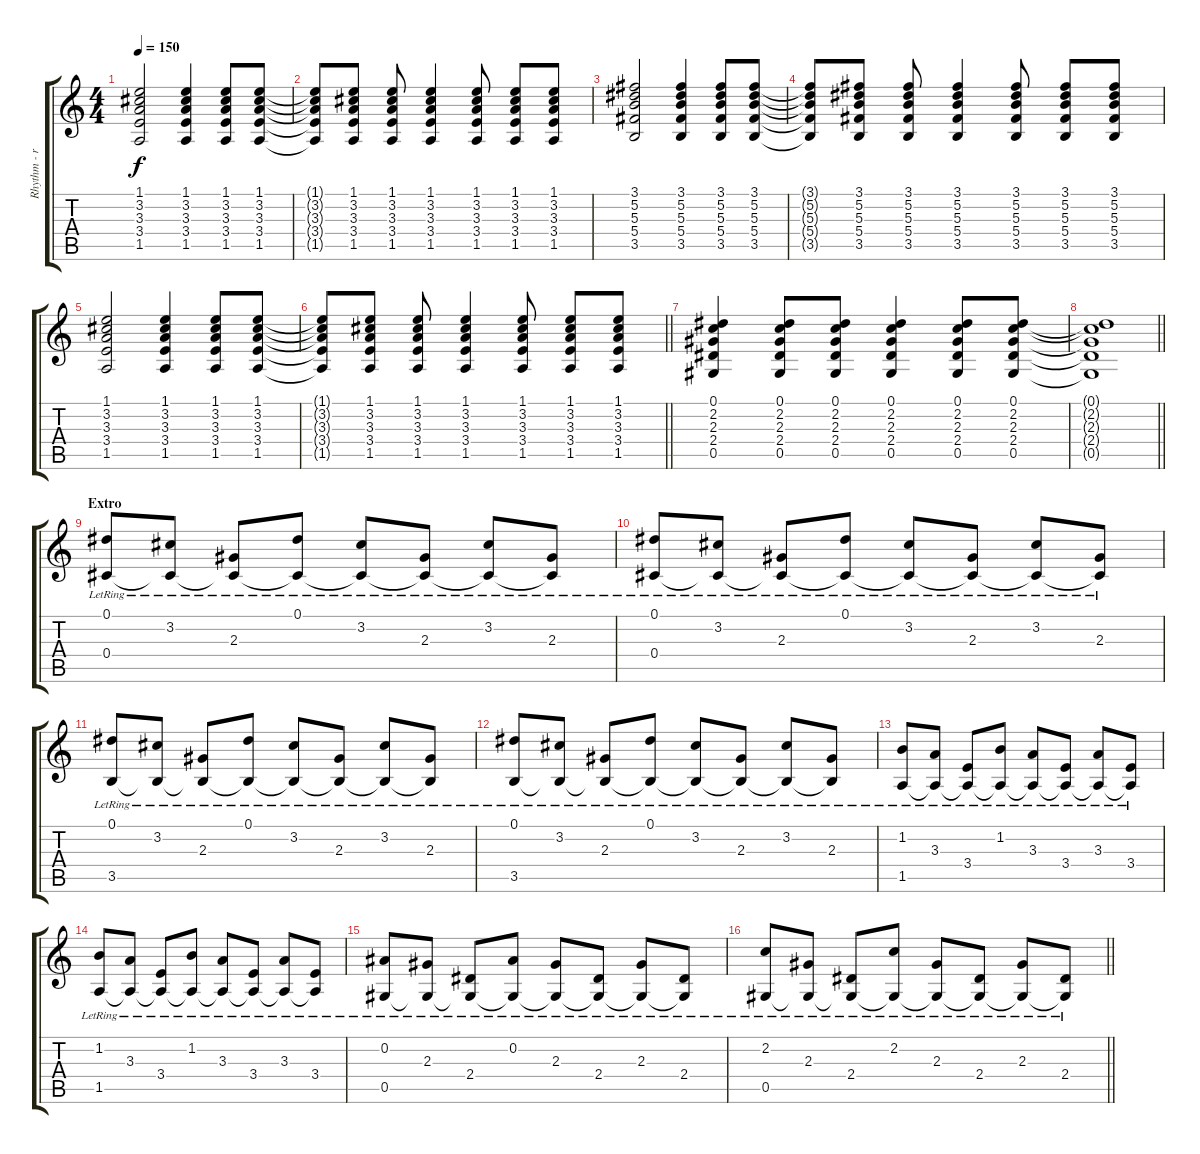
\track ("Rhythm - right" "Rhythm - r") {instrument acousticguitarsteel}
\staff {score tabs}
\tuning (Eb4 Bb3 Gb3 Db3 Ab2 Eb2) {hide}
\ts (4 4)
\tempo 150
\clef g2
\ks c
(1.1 3.2 3.3 3.4 1.5).2{dy f} (1.1 3.2 3.3 3.4 1.5).4 (1.1 3.2 3.3 3.4 1.5).8 (1.1 3.2 3.3 3.4 1.5).8 |
(1.1{t} 3.2{t} 3.3{t} 3.4{t} 1.5{t}).8 (1.1 3.2 3.3 3.4 1.5).8 (1.1 3.2 3.3 3.4 1.5).8 (1.1 3.2 3.3 3.4 1.5).4 (1.1 3.2 3.3 3.4 1.5).8 (1.1 3.2 3.3 3.4 1.5).8 (1.1 3.2 3.3 3.4 1.5).8 |
(3.1 5.2 5.3 5.4 3.5).2 (3.1 5.2 5.3 5.4 3.5).4 (3.1 5.2 5.3 5.4 3.5).8 (3.1 5.2 5.3 5.4 3.5).8 |
(3.1{t} 5.2{t} 5.3{t} 5.4{t} 3.5{t}).8 (3.1 5.2 5.3 5.4 3.5).8 (3.1 5.2 5.3 5.4 3.5).8 (3.1 5.2 5.3 5.4 3.5).4 (3.1 5.2 5.3 5.4 3.5).8 (3.1 5.2 5.3 5.4 3.5).8 (3.1 5.2 5.3 5.4 3.5).8 |
(1.1 3.2 3.3 3.4 1.5).2 (1.1 3.2 3.3 3.4 1.5).4 (1.1 3.2 3.3 3.4 1.5).8 (1.1 3.2 3.3 3.4 1.5).8 |
\barLineRight lightlight
(1.1{t} 3.2{t} 3.3{t} 3.4{t} 1.5{t}).8 (1.1 3.2 3.3 3.4 1.5).8 (1.1 3.2 3.3 3.4 1.5).8 (1.1 3.2 3.3 3.4 1.5).4 (1.1 3.2 3.3 3.4 1.5).8 (1.1 3.2 3.3 3.4 1.5).8 (1.1 3.2 3.3 3.4 1.5).8 |
(0.1 2.2 2.3 2.4 0.5).4 (0.1 2.2 2.3 2.4 0.5).8 (0.1 2.2 2.3 2.4 0.5).8 (0.1 2.2 2.3 2.4 0.5).4 (0.1 2.2 2.3 2.4 0.5).8 (0.1 2.2 2.3 2.4 0.5).8 |
\barLineRight lightlight
(0.1{t} 2.2{t} 2.3{t} 2.4{t} 0.5{t}).1 |
\section ("" "Extro")
(0.1{lr} 0.4{lr}).8{volume 8} (3.2{lr} 0.4{lr t}).8 (2.3{lr} 0.4{lr t}).8 (0.1{lr} 0.4{lr t}).8 (3.2{lr} 0.4{lr t}).8 (2.3{lr} 0.4{lr t}).8 (3.2{lr} 0.4{lr t}).8 (2.3{lr} 0.4{lr t}).8 |
(0.1{lr} 0.4{lr}).8 (3.2{lr} 0.4{lr t}).8 (2.3{lr} 0.4{lr t}).8 (0.1{lr} 0.4{lr t}).8 (3.2{lr} 0.4{lr t}).8 (2.3{lr} 0.4{lr t}).8 (3.2{lr} 0.4{lr t}).8 (2.3{lr} 0.4{lr t}).8 |
(0.1{lr} 3.5{lr}).8 (3.2{lr} 3.5{lr t}).8 (2.3{lr} 3.5{lr t}).8 (0.1{lr} 3.5{lr t}).8 (3.2{lr} 3.5{lr t}).8 (2.3{lr} 3.5{lr t}).8 (3.2{lr} 3.5{lr t}).8 (2.3{lr} 3.5{lr t}).8 |
(0.1{lr} 3.5{lr}).8 (3.2{lr} 3.5{lr t}).8 (2.3{lr} 3.5{lr t}).8 (0.1{lr} 3.5{lr t}).8 (3.2{lr} 3.5{lr t}).8 (2.3{lr} 3.5{lr t}).8 (3.2{lr} 3.5{lr t}).8 (2.3{lr} 3.5{lr t}).8 |
(1.2{lr} 1.5{lr}).8 (3.3{lr} 1.5{lr t}).8 (3.4{lr} 1.5{lr t}).8 (1.2{lr} 1.5{lr t}).8 (3.3{lr} 1.5{lr t}).8 (3.4{lr} 1.5{lr t}).8 (3.3{lr} 1.5{lr t}).8 (3.4{lr} 1.5{lr t}).8 |
(1.2{lr} 1.5{lr}).8 (3.3{lr} 1.5{lr t}).8 (3.4{lr} 1.5{lr t}).8 (1.2{lr} 1.5{lr t}).8 (3.3{lr} 1.5{lr t}).8 (3.4{lr} 1.5{lr t}).8 (3.3{lr} 1.5{lr t}).8 (3.4{lr} 1.5{lr t}).8 |
(0.2{lr} 0.5{lr}).8 (2.3{lr} 0.5{lr t}).8 (2.4{lr} 0.5{lr t}).8 (0.2{lr} 0.5{lr t}).8 (2.3{lr} 0.5{lr t}).8 (2.4{lr} 0.5{lr t}).8 (2.3{lr} 0.5{lr t}).8 (2.4{lr} 0.5{lr t}).8 |
\barLineRight lightlight
(2.2{lr} 0.5{lr}).8 (2.3{lr} 0.5{lr t}).8 (2.4{lr} 0.5{lr t}).8 (2.2{lr} 0.5{lr t}).8 (2.3{lr} 0.5{lr t}).8 (2.4{lr} 0.5{lr t}).8 (2.3{lr} 0.5{lr t}).8 (2.4{lr} 0.5{lr t}).8
